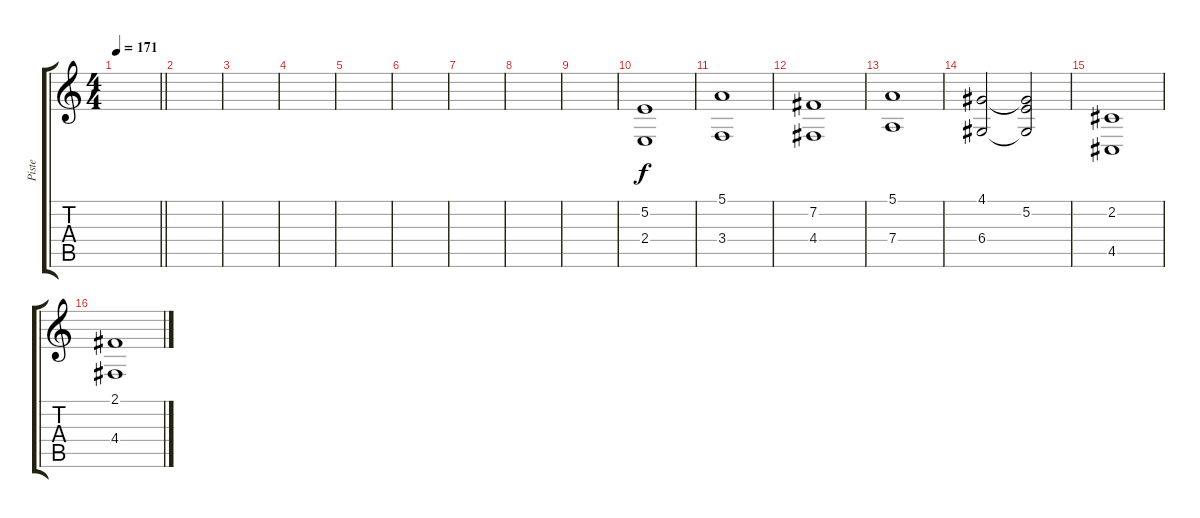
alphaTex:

\track ("Piste" "Piste") {instrument choiraahs}
\staff {score tabs}
\tuning (E4 B3 G3 D3 A2 E2) {hide}
\ts (4 4)
\tempo 171
\clef g2
\barLineRight lightlight
\ks c
|
\section ("" "")
|
|
|
|
|
|
|
|
(5.2 2.4).1 |
(5.1 3.4).1 |
(7.2 4.4).1 |
(5.1 7.4).1 |
(4.1 6.4).2 (4.1{t} 5.2 6.4{t}).2 |
(2.2 4.5).1 |
(2.1 4.4).1
